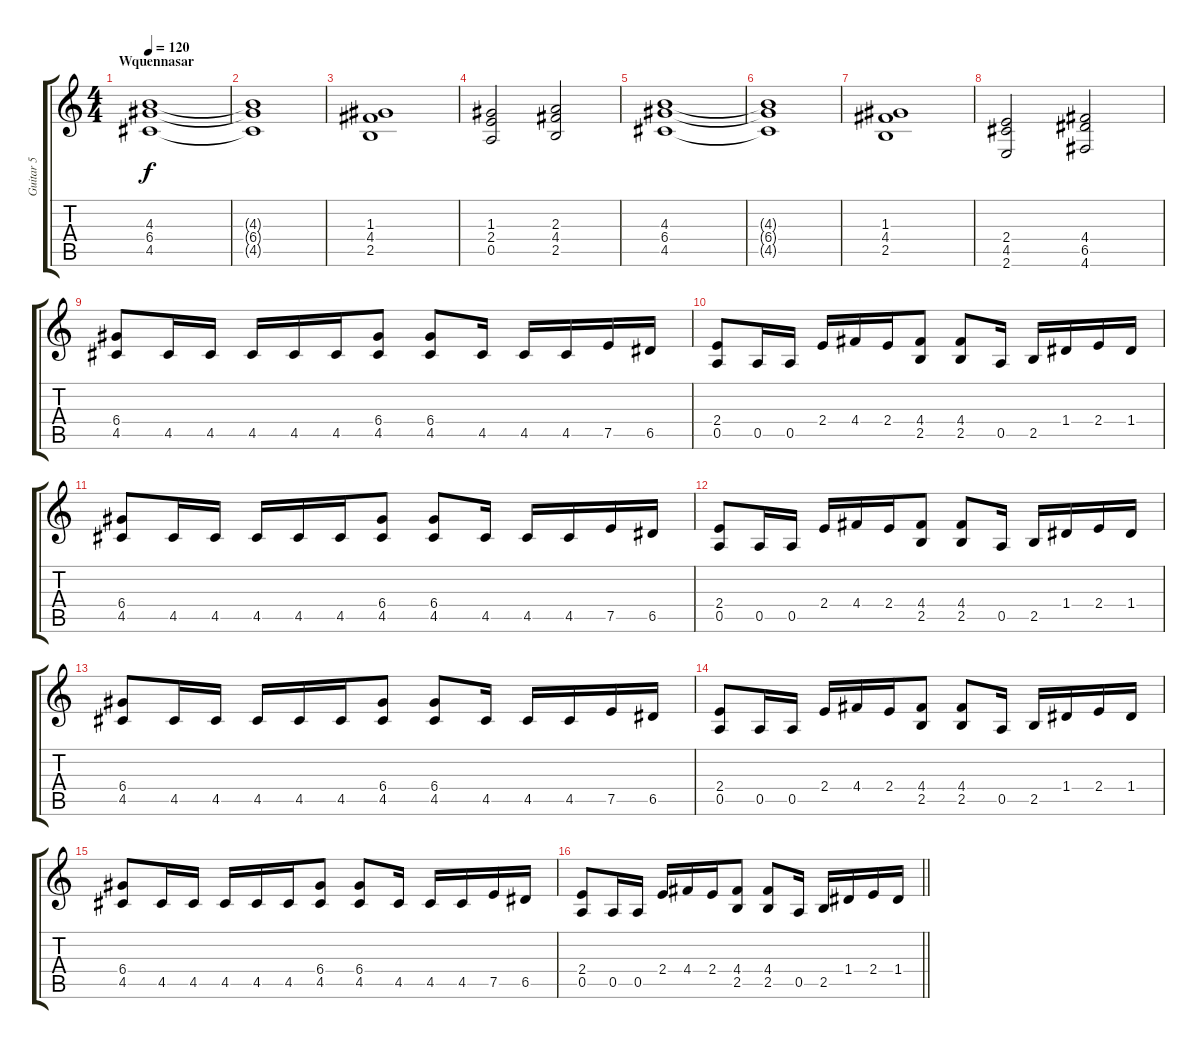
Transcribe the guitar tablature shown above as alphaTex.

\track ("Guitar 5" "Guitar 5") {instrument distortionguitar}
\staff {score tabs}
\tuning (E4 B3 G3 D3 A2 D2) {hide}
\ts (4 4)
\section ("" "Wquennasar")
\tempo 120
\clef g2
\ks c
(4.3 6.4 4.5).1{dy f} |
(4.3{t} 6.4{t} 4.5{t}).1 |
(1.3 4.4 2.5).1 |
(1.3 2.4 0.5).2 (2.3 4.4 2.5).2 |
(4.3 6.4 4.5).1 |
(4.3{t} 6.4{t} 4.5{t}).1 |
(1.3 4.4 2.5).1 |
(2.4 4.5 2.6).2 (4.4 6.5 4.6).2 |
(6.4 4.5).8 4.5.16 4.5.16 4.5.16 4.5.16 4.5.16 (6.4 4.5).8 (6.4 4.5).8 4.5.16 4.5.16 4.5.16 7.5.16 6.5.16 |
(2.4 0.5).8 0.5.16 0.5.16 2.4.16 4.4.16 2.4.16 (4.4 2.5).8 (4.4 2.5).8 0.5.16 2.5.16 1.4.16 2.4.16 1.4.16 |
(6.4 4.5).8 4.5.16 4.5.16 4.5.16 4.5.16 4.5.16 (6.4 4.5).8 (6.4 4.5).8 4.5.16 4.5.16 4.5.16 7.5.16 6.5.16 |
(2.4 0.5).8 0.5.16 0.5.16 2.4.16 4.4.16 2.4.16 (4.4 2.5).8 (4.4 2.5).8 0.5.16 2.5.16 1.4.16 2.4.16 1.4.16 |
(6.4 4.5).8 4.5.16 4.5.16 4.5.16 4.5.16 4.5.16 (6.4 4.5).8 (6.4 4.5).8 4.5.16 4.5.16 4.5.16 7.5.16 6.5.16 |
(2.4 0.5).8 0.5.16 0.5.16 2.4.16 4.4.16 2.4.16 (4.4 2.5).8 (4.4 2.5).8 0.5.16 2.5.16 1.4.16 2.4.16 1.4.16 |
(6.4 4.5).8 4.5.16 4.5.16 4.5.16 4.5.16 4.5.16 (6.4 4.5).8 (6.4 4.5).8 4.5.16 4.5.16 4.5.16 7.5.16 6.5.16 |
\barLineRight lightlight
(2.4 0.5).8 0.5.16 0.5.16 2.4.16 4.4.16 2.4.16 (4.4 2.5).8 (4.4 2.5).8 0.5.16 2.5.16 1.4.16 2.4.16 1.4.16
